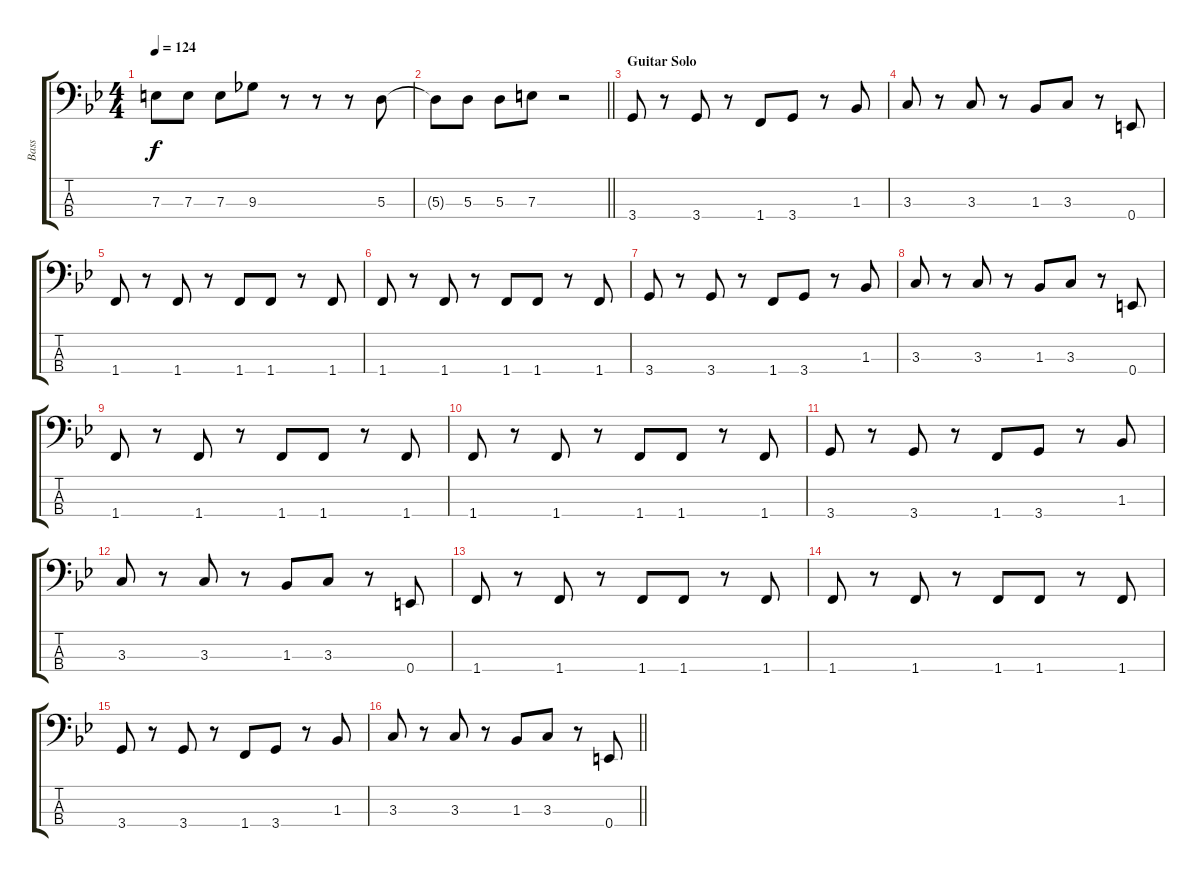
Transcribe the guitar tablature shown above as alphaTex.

\track ("Bass" "Bass") {instrument electricbassfinger}
\staff {score tabs}
\tuning (G2 D2 A1 E1) {hide}
\ts (4 4)
\tempo 124
\clef f4
\ks gminor
7.3{t}.8{dy f} 7.3.8 7.3.8 9.3.8 r.8 r.8 r.8 5.3.8 |
\barLineRight lightlight
5.3{t}.8 5.3.8 5.3.8 7.3.8 r.2 |
\section ("" "Guitar Solo")
3.4.8 r.8 3.4.8 r.8 1.4.8 3.4.8 r.8 1.3.8 |
3.3.8 r.8 3.3.8 r.8 1.3.8 3.3.8 r.8 0.4.8 |
1.4.8 r.8 1.4.8 r.8 1.4.8 1.4.8 r.8 1.4.8 |
1.4.8 r.8 1.4.8 r.8 1.4.8 1.4.8 r.8 1.4.8 |
3.4.8 r.8 3.4.8 r.8 1.4.8 3.4.8 r.8 1.3.8 |
3.3.8 r.8 3.3.8 r.8 1.3.8 3.3.8 r.8 0.4.8 |
1.4.8 r.8 1.4.8 r.8 1.4.8 1.4.8 r.8 1.4.8 |
1.4.8 r.8 1.4.8 r.8 1.4.8 1.4.8 r.8 1.4.8 |
3.4.8 r.8 3.4.8 r.8 1.4.8 3.4.8 r.8 1.3.8 |
3.3.8 r.8 3.3.8 r.8 1.3.8 3.3.8 r.8 0.4.8 |
1.4.8 r.8 1.4.8 r.8 1.4.8 1.4.8 r.8 1.4.8 |
1.4.8 r.8 1.4.8 r.8 1.4.8 1.4.8 r.8 1.4.8 |
3.4.8 r.8 3.4.8 r.8 1.4.8 3.4.8 r.8 1.3.8 |
\barLineRight lightlight
3.3.8 r.8 3.3.8 r.8 1.3.8 3.3.8 r.8 0.4.8
